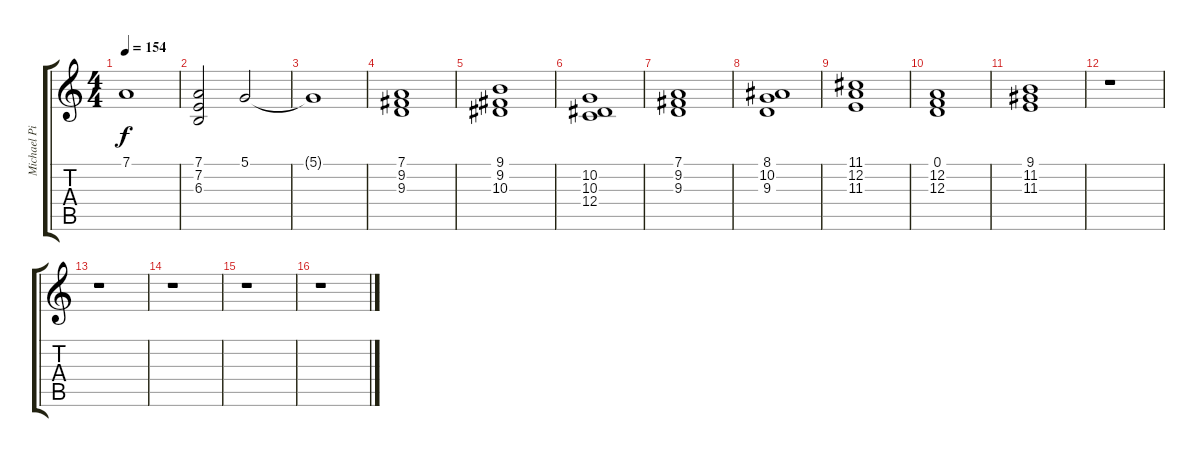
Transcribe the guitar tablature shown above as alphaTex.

\track ("Michael Pinnella" "Michael Pi") {instrument drawbarorgan}
\staff {score tabs}
\tuning (D4 A3 F3 C3 G2 D2) {hide}
\ts (4 4)
\tempo 154
\clef g2
\ks c
7.1{t}.1{dy f} |
(7.1 7.2 6.3).2 5.1.2 |
5.1{t}.1 |
(7.1 9.2 9.3).1 |
(9.1 9.2 10.3).1 |
(10.2 10.3 12.4).1 |
(7.1 9.2 9.3).1 |
(8.1 10.2 9.3).1 |
(11.1 12.2 11.3).1 |
(0.1 12.2 12.3).1 |
(9.1 11.2 11.3).1 |
r.1 |
r.1 |
r.1 |
r.1 |
r.1
